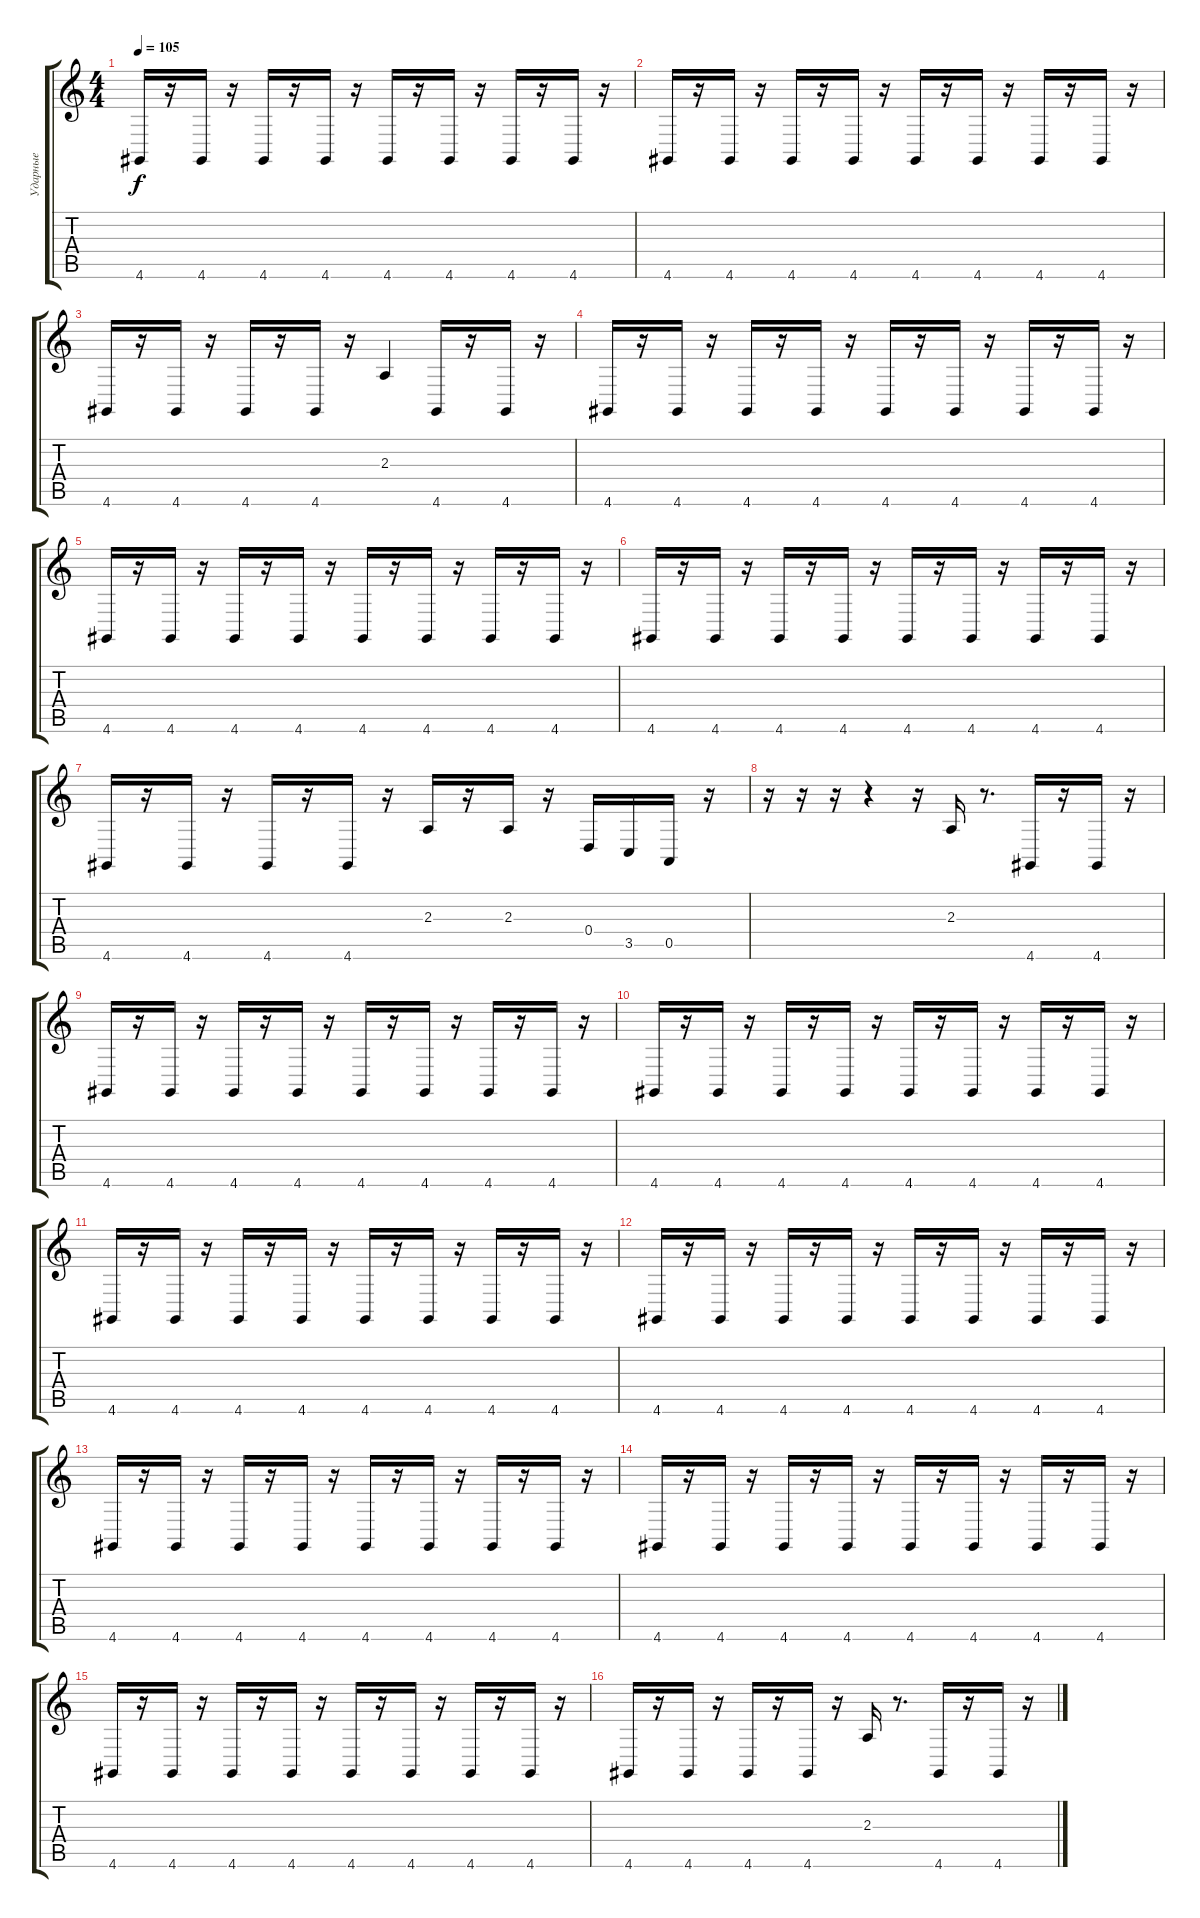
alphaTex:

\track ("Ударные" "Ударные") {instrument synthdrum}
\staff {score tabs}
\tuning (E4 B3 G3 D3 A2 E2) {hide}
\ts (4 4)
\tempo 105
\clef g2
\ks c
4.6.16{dy f} r.16 4.6.16 r.16 4.6.16 r.16 4.6.16 r.16 4.6.16 r.16 4.6.16 r.16 4.6.16 r.16 4.6.16 r.16 |
4.6.16 r.16 4.6.16 r.16 4.6.16 r.16 4.6.16 r.16 4.6.16 r.16 4.6.16 r.16 4.6.16 r.16 4.6.16 r.16 |
4.6.16 r.16 4.6.16 r.16 4.6.16 r.16 4.6.16 r.16 2.3.4 4.6.16 r.16 4.6.16 r.16 |
4.6.16 r.16 4.6.16 r.16 4.6.16 r.16 4.6.16 r.16 4.6.16 r.16 4.6.16 r.16 4.6.16 r.16 4.6.16 r.16 |
4.6.16 r.16 4.6.16 r.16 4.6.16 r.16 4.6.16 r.16 4.6.16 r.16 4.6.16 r.16 4.6.16 r.16 4.6.16 r.16 |
4.6.16 r.16 4.6.16 r.16 4.6.16 r.16 4.6.16 r.16 4.6.16 r.16 4.6.16 r.16 4.6.16 r.16 4.6.16 r.16 |
4.6.16 r.16 4.6.16 r.16 4.6.16 r.16 4.6.16 r.16 2.3.16 r.16 2.3.16 r.16 0.4.16 3.5.16 0.5.16 r.16 |
r.16 r.16 r.16 r.4 r.16 2.3.16 r.8{d} 4.6.16 r.16 4.6.16 r.16 |
4.6.16 r.16 4.6.16 r.16 4.6.16 r.16 4.6.16 r.16 4.6.16 r.16 4.6.16 r.16 4.6.16 r.16 4.6.16 r.16 |
4.6.16 r.16 4.6.16 r.16 4.6.16 r.16 4.6.16 r.16 4.6.16 r.16 4.6.16 r.16 4.6.16 r.16 4.6.16 r.16 |
4.6.16 r.16 4.6.16 r.16 4.6.16 r.16 4.6.16 r.16 4.6.16 r.16 4.6.16 r.16 4.6.16 r.16 4.6.16 r.16 |
4.6.16 r.16 4.6.16 r.16 4.6.16 r.16 4.6.16 r.16 4.6.16 r.16 4.6.16 r.16 4.6.16 r.16 4.6.16 r.16 |
4.6.16 r.16 4.6.16 r.16 4.6.16 r.16 4.6.16 r.16 4.6.16 r.16 4.6.16 r.16 4.6.16 r.16 4.6.16 r.16 |
4.6.16 r.16 4.6.16 r.16 4.6.16 r.16 4.6.16 r.16 4.6.16 r.16 4.6.16 r.16 4.6.16 r.16 4.6.16 r.16 |
4.6.16 r.16 4.6.16 r.16 4.6.16 r.16 4.6.16 r.16 4.6.16 r.16 4.6.16 r.16 4.6.16 r.16 4.6.16 r.16 |
4.6.16 r.16 4.6.16 r.16 4.6.16 r.16 4.6.16 r.16 2.3.16 r.8{d} 4.6.16 r.16 4.6.16 r.16
